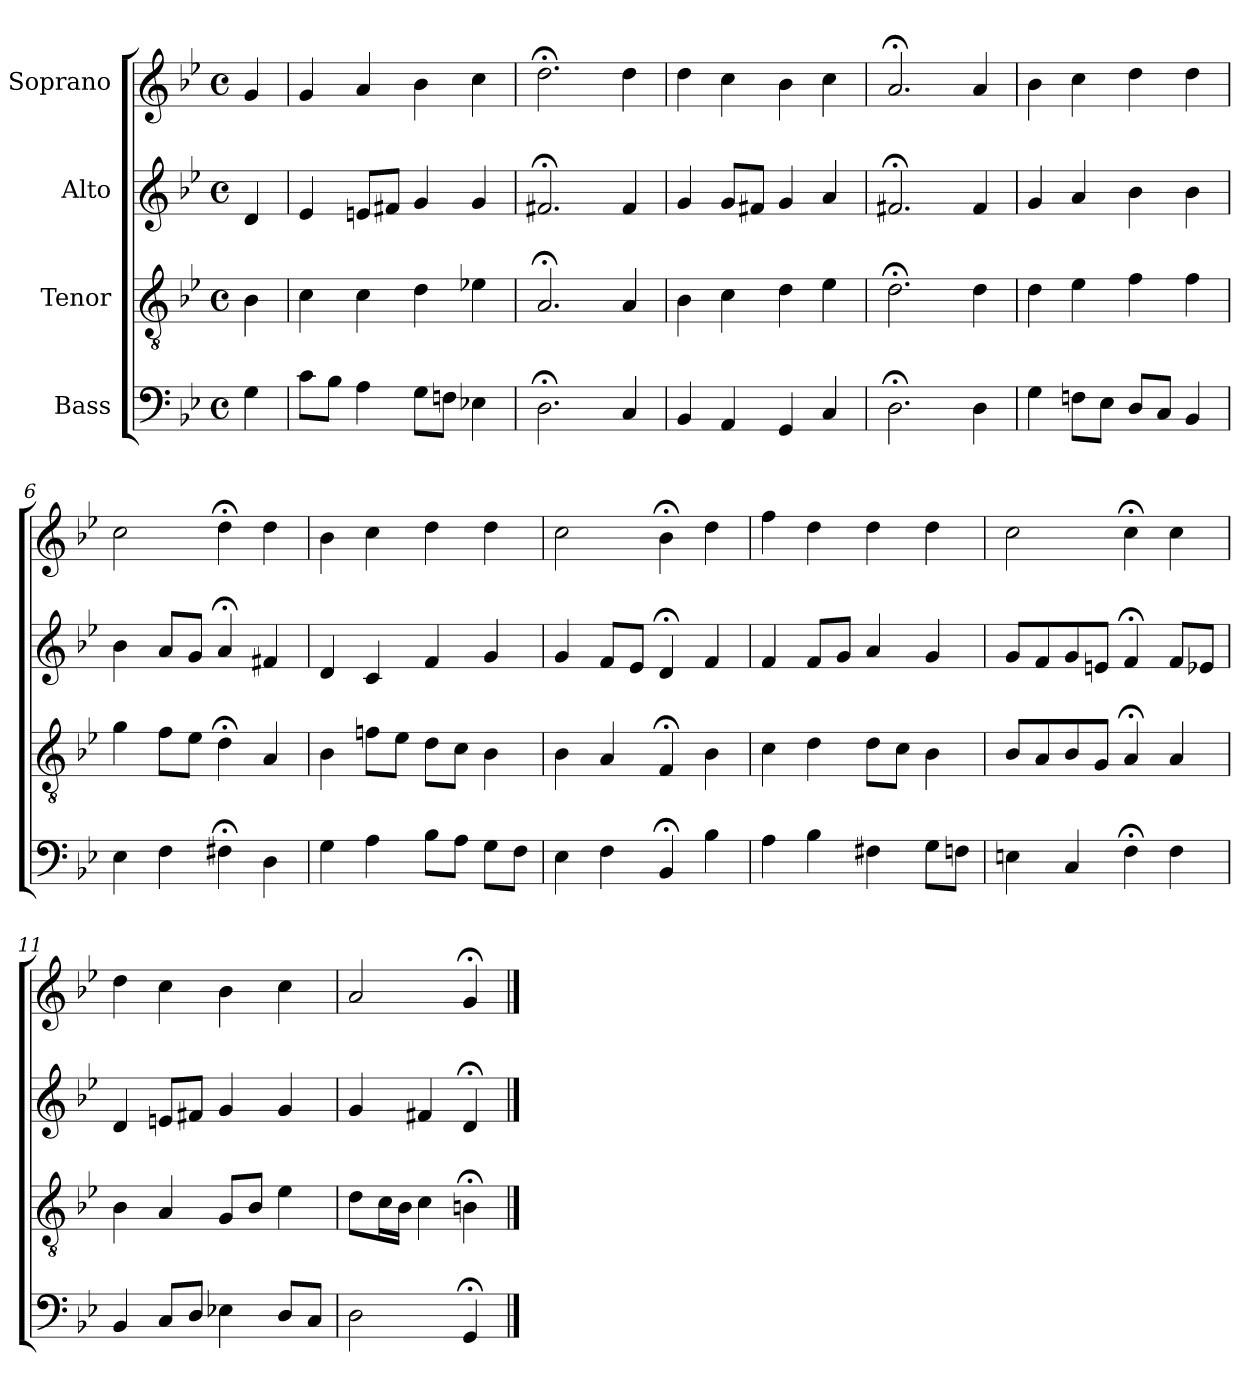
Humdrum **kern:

**kern	**kern	**kern	**kern
*part4	*part3	*part2	*part1
*staff4	*staff3	*staff2	*staff1
*I"Bass	*I"Tenor	*I"Alto	*I"Soprano
*clefF4	*clefGv2	*clefG2	*clefG2
*k[b-e-]	*k[b-e-]	*k[b-e-]	*k[b-e-]
*M4/4	*M4/4	*M4/4	*M4/4
*met(c)	*met(c)	*met(c)	*met(c)
=	=	=	=
4G	4B-	4d	4g
=1	=1	=1	=1
8cL	4c	4e-	4g
8B-J	.	.	.
4A	4c	8enL	4a
.	.	8f#XJ	.
8GL	4d	4g	4b-
8FnJ	.	.	.
4E-X	4e-X	4g	4cc
=2	=2	=2	=2
2.D;<	2.A;<	2.f#X;<	2.dd;<
4C	4A	4f#	4dd
=3	=3	=3	=3
4BB-	4B-	4g	4dd
4AA	4c	8gL	4cc
.	.	8f#XJ	.
4GG	4d	4g	4b-
4C	4e-	4a	4cc
=4	=4	=4	=4
2.D;<	2.d;<	2.f#X;<	2.a;<
4D	4d	4f#	4a
=5	=5	=5	=5
4G	4d	4g	4b-
8FnL	4e-	4a	4cc
8E-J	.	.	.
8DL	4f	4b-	4dd
8CJ	.	.	.
4BB-	4f	4b-	4dd
=6	=6	=6	=6
4E-	4g	4b-	2cc
4F	8fL	8aL	.
.	8e-J	8gJ	.
4F#X;<	4d;<	4a;<	4dd;<
4D	4A	4f#X	4dd
=7	=7	=7	=7
4G	4B-	4d	4b-
4A	8fnL	4c	4cc
.	8e-J	.	.
8B-L	8dL	4f	4dd
8AJ	8cJ	.	.
8GL	4B-	4g	4dd
8FJ	.	.	.
=8	=8	=8	=8
4E-	4B-	4g	2cc
4F	4A	8fL	.
.	.	8e-J	.
4BB-;<	4F;<	4d;<	4b-;<
4B-	4B-	4f	4dd
=9	=9	=9	=9
4A	4c	4f	4ff
4B-	4d	8fL	4dd
.	.	8gJ	.
4F#X	8dL	4a	4dd
.	8cJ	.	.
8GL	4B-	4g	4dd
8FnJ	.	.	.
=10	=10	=10	=10
4En	8B-L	8gL	2cc
.	8A	8f	.
4C	8B-	8g	.
.	8GJ	8enJ	.
4F;<	4A;<	4f;<	4cc;<
4F	4A	8fL	4cc
.	.	8e-XJ	.
=11	=11	=11	=11
4BB-	4B-	4d	4dd
8CL	4A	8enL	4cc
8DJ	.	8f#XJ	.
4E-X	8GL	4g	4b-
.	8B-J	.	.
8DL	4e-	4g	4cc
8CJ	.	.	.
=12	=12	=12	=12
2D	8dL	4g	2a
.	16cL	.	.
.	16B-JJ	.	.
.	4c	4f#X	.
4GG;<	4Bn;<	4d;<	4g;<
==	==	==	==
*-	*-	*-	*-
